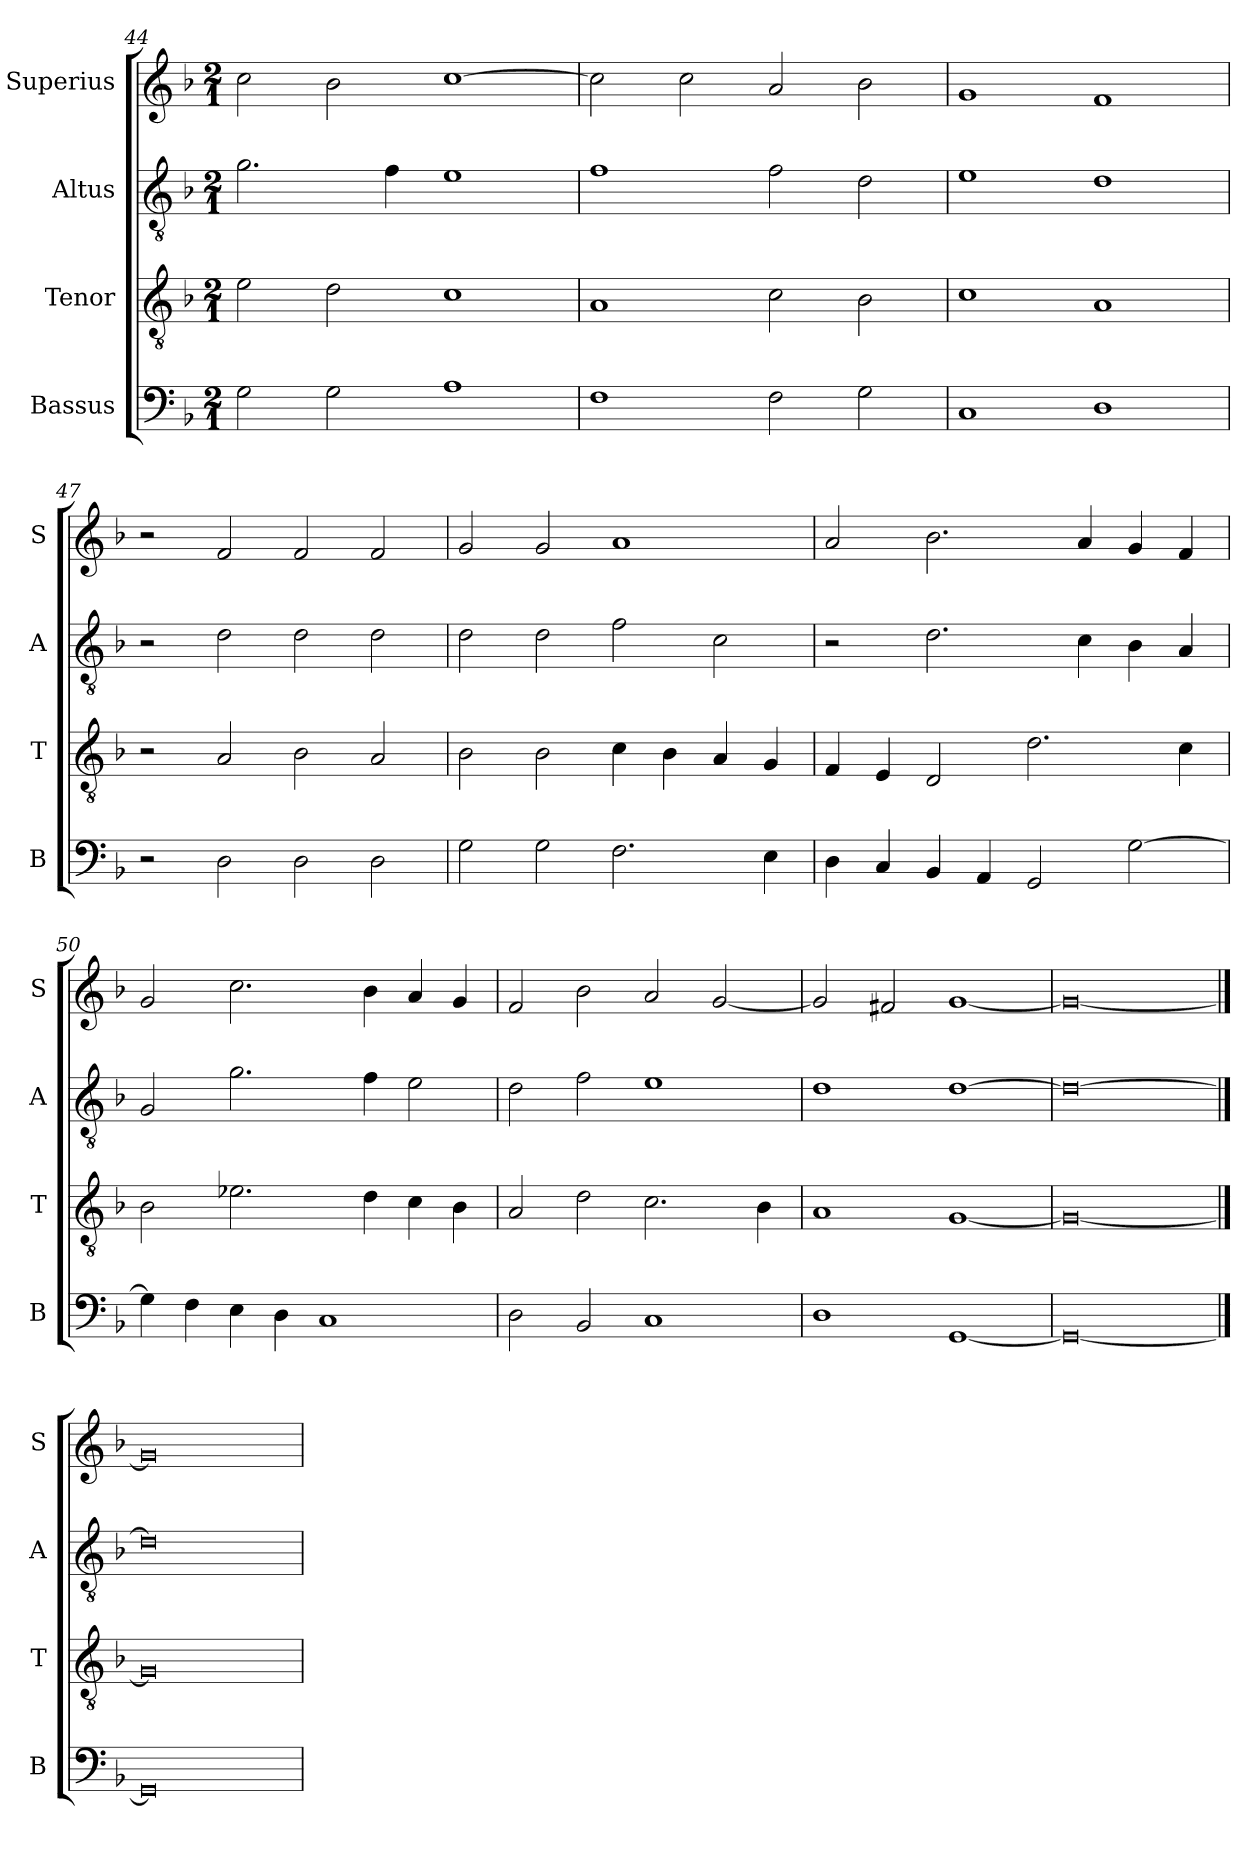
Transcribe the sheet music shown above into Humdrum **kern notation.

**kern	**kern	**kern	**kern
*part4	*part3	*part2	*part1
*staff4	*staff3	*staff2	*staff1
*I"Bassus	*I"Tenor	*I"Altus	*I"Superius
*I'B	*I'T	*I'A	*I'S
*clefF4	*clefGv2	*clefGv2	*clefG2
*k[b-]	*k[b-]	*k[b-]	*k[b-]
*F:	*F:	*F:	*F:
*M2/1	*M2/1	*M2/1	*M2/1
=44	=44	=44	=44
2G	2e	2.g	2cc
2G	2d	.	2b-
.	.	4f	.
1A	1c	1e	[1cc
=45	=45	=45	=45
1F	1A	1f	2cc]
.	.	.	2cc
2F	2c	2f	2a
2G	2B-	2d	2b-
=46	=46	=46	=46
1C	1c	1e	1g
1D	1A	1d	1f
=47	=47	=47	=47
2r	2r	2r	2r
2D	2A	2d	2f
2D	2B-	2d	2f
2D	2A	2d	2f
=48	=48	=48	=48
2G	2B-	2d	2g
2G	2B-	2d	2g
2.F	4c	2f	1a
.	4B-	.	.
.	4A	2c	.
4E	4G	.	.
=49	=49	=49	=49
4D	4F	2r	2a
4C	4E	.	.
4BB-	2D	2.d	2.b-
4AA	.	.	.
2GG	2.d	.	.
.	.	4c	4a
[2G	.	4B-	4g
.	4c	4A	4f
=50	=50	=50	=50
4G]	2B-	2G	2g
4F	.	.	.
4E	2.e-X	2.g	2.cc
4D	.	.	.
1C	.	.	.
.	4d	4f	4b-
.	4c	2e	4a
.	4B-	.	4g
=51	=51	=51	=51
2D	2A	2d	2f
2BB-	2d	2f	2b-
1C	2.c	1e	2a
.	.	.	[2g
.	4B-	.	.
=52	=52	=52	=52
1D	1A	1d	2g]
.	.	.	2f#X
[1GG	[1G	[1d	[1g
=53	=53	=53	=53
0GG_	0G_	0d_	0g_
==54	==54	==54	==54
0GG]	0G]	0d]	0g]
=	=	=	=
*-	*-	*-	*-
